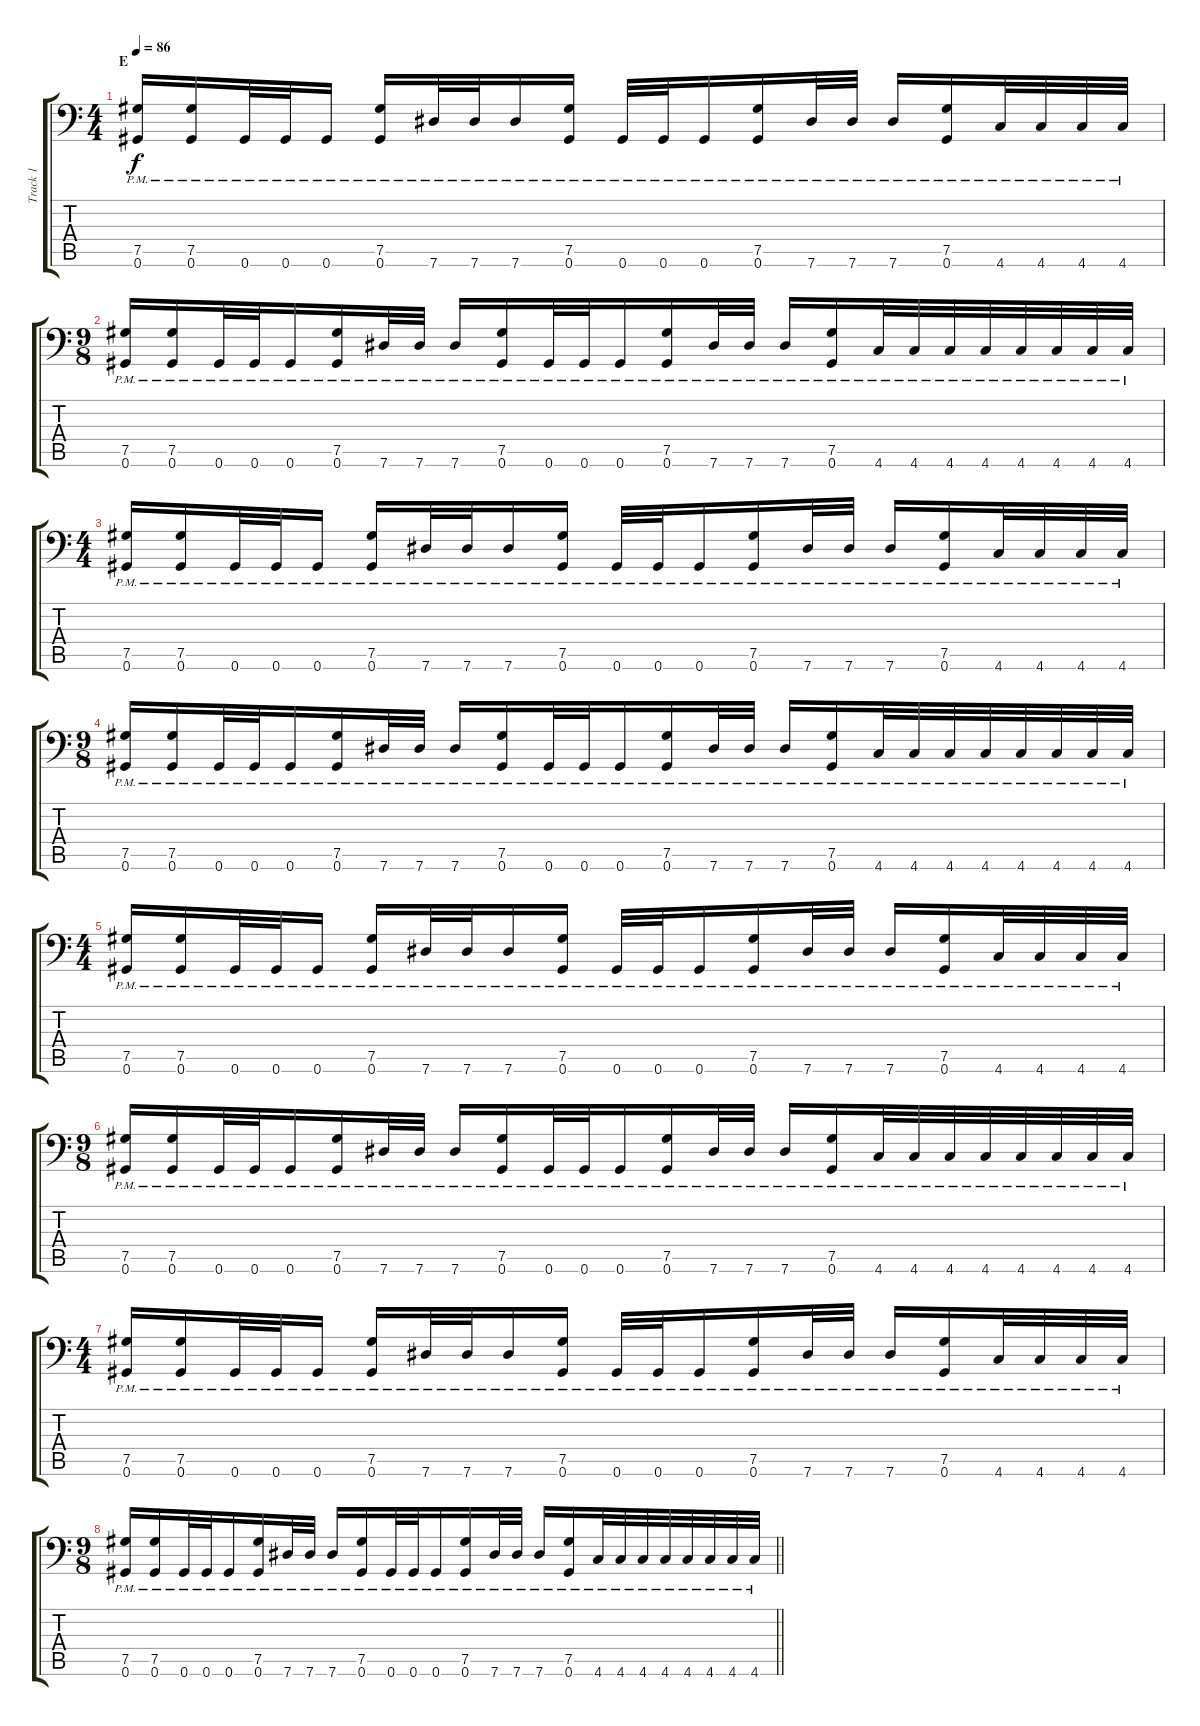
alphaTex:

\track ("Track 1" "Track 1") {instrument distortionguitar}
\staff {score tabs}
\tuning (Ab3 Eb3 B2 Gb2 Db2 Ab1) {hide}
\ts (4 4)
\section ("" "E")
\tempo 86
\clef f4
\ks c
(7.5{pm} 0.6{pm}).16{dy f} (7.5{pm} 0.6{pm}).16 0.6{pm}.32 0.6{pm}.32 0.6{pm}.16 (7.5{pm} 0.6{pm}).16 7.6{pm}.32 7.6{pm}.32 7.6{pm}.16 (7.5{pm} 0.6{pm}).16 0.6{pm}.32 0.6{pm}.32 0.6{pm}.16 (7.5{pm} 0.6{pm}).16 7.6{pm}.32 7.6{pm}.32 7.6{pm}.16 (7.5{pm} 0.6{pm}).16 4.6{pm}.32 4.6{pm}.32 4.6{pm}.32 4.6{pm}.32 |
\ts (9 8)
(7.5{pm} 0.6{pm}).16 (7.5{pm} 0.6{pm}).16 0.6{pm}.32 0.6{pm}.32 0.6{pm}.16 (7.5{pm} 0.6{pm}).16 7.6{pm}.32 7.6{pm}.32 7.6{pm}.16 (7.5{pm} 0.6{pm}).16 0.6{pm}.32 0.6{pm}.32 0.6{pm}.16 (7.5{pm} 0.6{pm}).16 7.6{pm}.32 7.6{pm}.32 7.6{pm}.16 (7.5{pm} 0.6{pm}).16 4.6{pm}.32 4.6{pm}.32 4.6{pm}.32 4.6{pm}.32 4.6{pm}.32 4.6{pm}.32 4.6{pm}.32 4.6{pm}.32 |
\ts (4 4)
(7.5{pm} 0.6{pm}).16 (7.5{pm} 0.6{pm}).16 0.6{pm}.32 0.6{pm}.32 0.6{pm}.16 (7.5{pm} 0.6{pm}).16 7.6{pm}.32 7.6{pm}.32 7.6{pm}.16 (7.5{pm} 0.6{pm}).16 0.6{pm}.32 0.6{pm}.32 0.6{pm}.16 (7.5{pm} 0.6{pm}).16 7.6{pm}.32 7.6{pm}.32 7.6{pm}.16 (7.5{pm} 0.6{pm}).16 4.6{pm}.32 4.6{pm}.32 4.6{pm}.32 4.6{pm}.32 |
\ts (9 8)
(7.5{pm} 0.6{pm}).16 (7.5{pm} 0.6{pm}).16 0.6{pm}.32 0.6{pm}.32 0.6{pm}.16 (7.5{pm} 0.6{pm}).16 7.6{pm}.32 7.6{pm}.32 7.6{pm}.16 (7.5{pm} 0.6{pm}).16 0.6{pm}.32 0.6{pm}.32 0.6{pm}.16 (7.5{pm} 0.6{pm}).16 7.6{pm}.32 7.6{pm}.32 7.6{pm}.16 (7.5{pm} 0.6{pm}).16 4.6{pm}.32 4.6{pm}.32 4.6{pm}.32 4.6{pm}.32 4.6{pm}.32 4.6{pm}.32 4.6{pm}.32 4.6{pm}.32 |
\ts (4 4)
(7.5{pm} 0.6{pm}).16 (7.5{pm} 0.6{pm}).16 0.6{pm}.32 0.6{pm}.32 0.6{pm}.16 (7.5{pm} 0.6{pm}).16 7.6{pm}.32 7.6{pm}.32 7.6{pm}.16 (7.5{pm} 0.6{pm}).16 0.6{pm}.32 0.6{pm}.32 0.6{pm}.16 (7.5{pm} 0.6{pm}).16 7.6{pm}.32 7.6{pm}.32 7.6{pm}.16 (7.5{pm} 0.6{pm}).16 4.6{pm}.32 4.6{pm}.32 4.6{pm}.32 4.6{pm}.32 |
\ts (9 8)
(7.5{pm} 0.6{pm}).16 (7.5{pm} 0.6{pm}).16 0.6{pm}.32 0.6{pm}.32 0.6{pm}.16 (7.5{pm} 0.6{pm}).16 7.6{pm}.32 7.6{pm}.32 7.6{pm}.16 (7.5{pm} 0.6{pm}).16 0.6{pm}.32 0.6{pm}.32 0.6{pm}.16 (7.5{pm} 0.6{pm}).16 7.6{pm}.32 7.6{pm}.32 7.6{pm}.16 (7.5{pm} 0.6{pm}).16 4.6{pm}.32 4.6{pm}.32 4.6{pm}.32 4.6{pm}.32 4.6{pm}.32 4.6{pm}.32 4.6{pm}.32 4.6{pm}.32 |
\ts (4 4)
(7.5{pm} 0.6{pm}).16 (7.5{pm} 0.6{pm}).16 0.6{pm}.32 0.6{pm}.32 0.6{pm}.16 (7.5{pm} 0.6{pm}).16 7.6{pm}.32 7.6{pm}.32 7.6{pm}.16 (7.5{pm} 0.6{pm}).16 0.6{pm}.32 0.6{pm}.32 0.6{pm}.16 (7.5{pm} 0.6{pm}).16 7.6{pm}.32 7.6{pm}.32 7.6{pm}.16 (7.5{pm} 0.6{pm}).16 4.6{pm}.32 4.6{pm}.32 4.6{pm}.32 4.6{pm}.32 |
\ts (9 8)
\barLineRight lightlight
(7.5{pm} 0.6{pm}).16 (7.5{pm} 0.6{pm}).16 0.6{pm}.32 0.6{pm}.32 0.6{pm}.16 (7.5{pm} 0.6{pm}).16 7.6{pm}.32 7.6{pm}.32 7.6{pm}.16 (7.5{pm} 0.6{pm}).16 0.6{pm}.32 0.6{pm}.32 0.6{pm}.16 (7.5{pm} 0.6{pm}).16 7.6{pm}.32 7.6{pm}.32 7.6{pm}.16 (7.5{pm} 0.6{pm}).16 4.6{pm}.32 4.6{pm}.32 4.6{pm}.32 4.6{pm}.32 4.6{pm}.32 4.6{pm}.32 4.6{pm}.32 4.6{pm}.32
